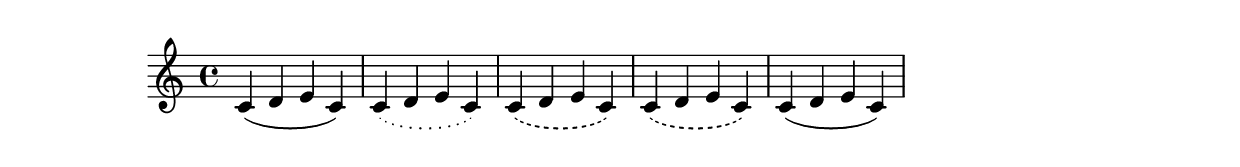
\version "2.6.0"
\header {texidoc = "@cindex Slur, dotted, dashed
The appearance of slurs may be changed from solid to dotted or dashed.
"
       } 

\relative c'{
  c( d e  c) |
  \slurDotted
  c( d e  c) |
  \slurDashed
  c( d e  c) |
  \override Slur #'dash-period = #2.0
  \override Slur #'dash-fraction = #0.4
  c( d e  c) |
  \slurSolid
  c( d e  c) |
}
\layout{ raggedright=##t }




